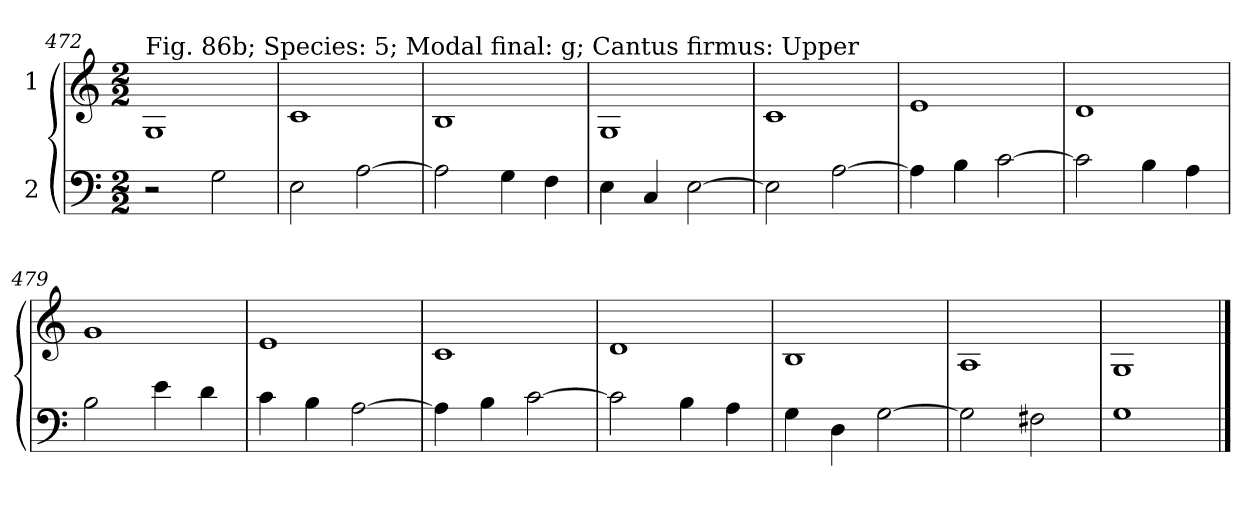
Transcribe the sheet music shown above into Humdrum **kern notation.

**kern	**kern
*part2	*part1
*staff2	*staff1
*I"2	*I"1
!!LO:PB:g=z
*clefF4	*clefG2
*k[]	*k[]
*M2/2	*M2/2
=472	=472
!	!LO:TX:a:t=Fig. 86b; Species&colon; 5; Modal final&colon; g; Cantus firmus&colon; Upper
2r	1G
2G\	.
=473	=473
2E\	1c
[2A\	.
=474	=474
2A\]	1B
4G\	.
4F\	.
=475	=475
4E\	1G
4C/	.
[2E\	.
=476	=476
2E\]	1c
[2A\	.
=477	=477
4A\]	1e
4B\	.
[2c\	.
=478	=478
2c\]	1d
4B\	.
4A\	.
!!LO:LB:g=z
=479	=479
2B\	1g
4e\	.
4d\	.
=480	=480
4c\	1e
4B\	.
[2A\	.
=481	=481
4A\]	1c
4B\	.
[2c\	.
=482	=482
2c\]	1d
4B\	.
4A\	.
=483	=483
4G\	1B
4D\	.
[2G\	.
=484	=484
2G\]	1A
2F#X\	.
=485	=485
1G	1G
==	==
*-	*-
